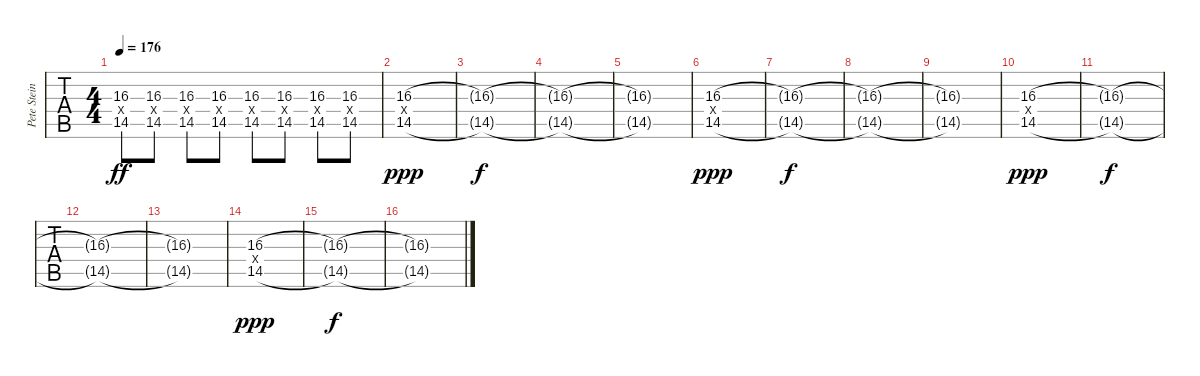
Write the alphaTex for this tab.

\track ("Pete Steinkopf - Guitar Two" "Pete Stein") {instrument distortionguitar}
\staff {tabs}
\tuning (E4 B3 G3 D3 A2 E2) {hide}
\ts (4 4)
\tempo 176
\clef g2
\ks b
(16.3 14.4{x} 14.5).8{dy ff} (16.3 14.4{x} 14.5).8 (16.3 14.4{x} 14.5).8 (16.3 14.4{x} 14.5).8 (16.3 14.4{x} 14.5).8 (16.3 14.4{x} 14.5).8 (16.3 14.4{x} 14.5).8 (16.3 14.4{x} 14.5).8 |
(16.3 14.4{x} 14.5).1{dy ppp} |
(16.3{t} 14.5{t}).1{dy f} |
(16.3{t} 14.5{t}).1 |
(16.3{t} 14.5{t}).1 |
(16.3 14.4{x} 14.5).1{dy ppp} |
(16.3{t} 14.5{t}).1{dy f} |
(16.3{t} 14.5{t}).1 |
(16.3{t} 14.5{t}).1 |
(16.3 14.4{x} 14.5).1{dy ppp} |
(16.3{t} 14.5{t}).1{dy f} |
(16.3{t} 14.5{t}).1 |
(16.3{t} 14.5{t}).1 |
(16.3 14.4{x} 14.5).1{dy ppp} |
(16.3{t} 14.5{t}).1{dy f} |
(16.3{t} 14.5{t}).1
